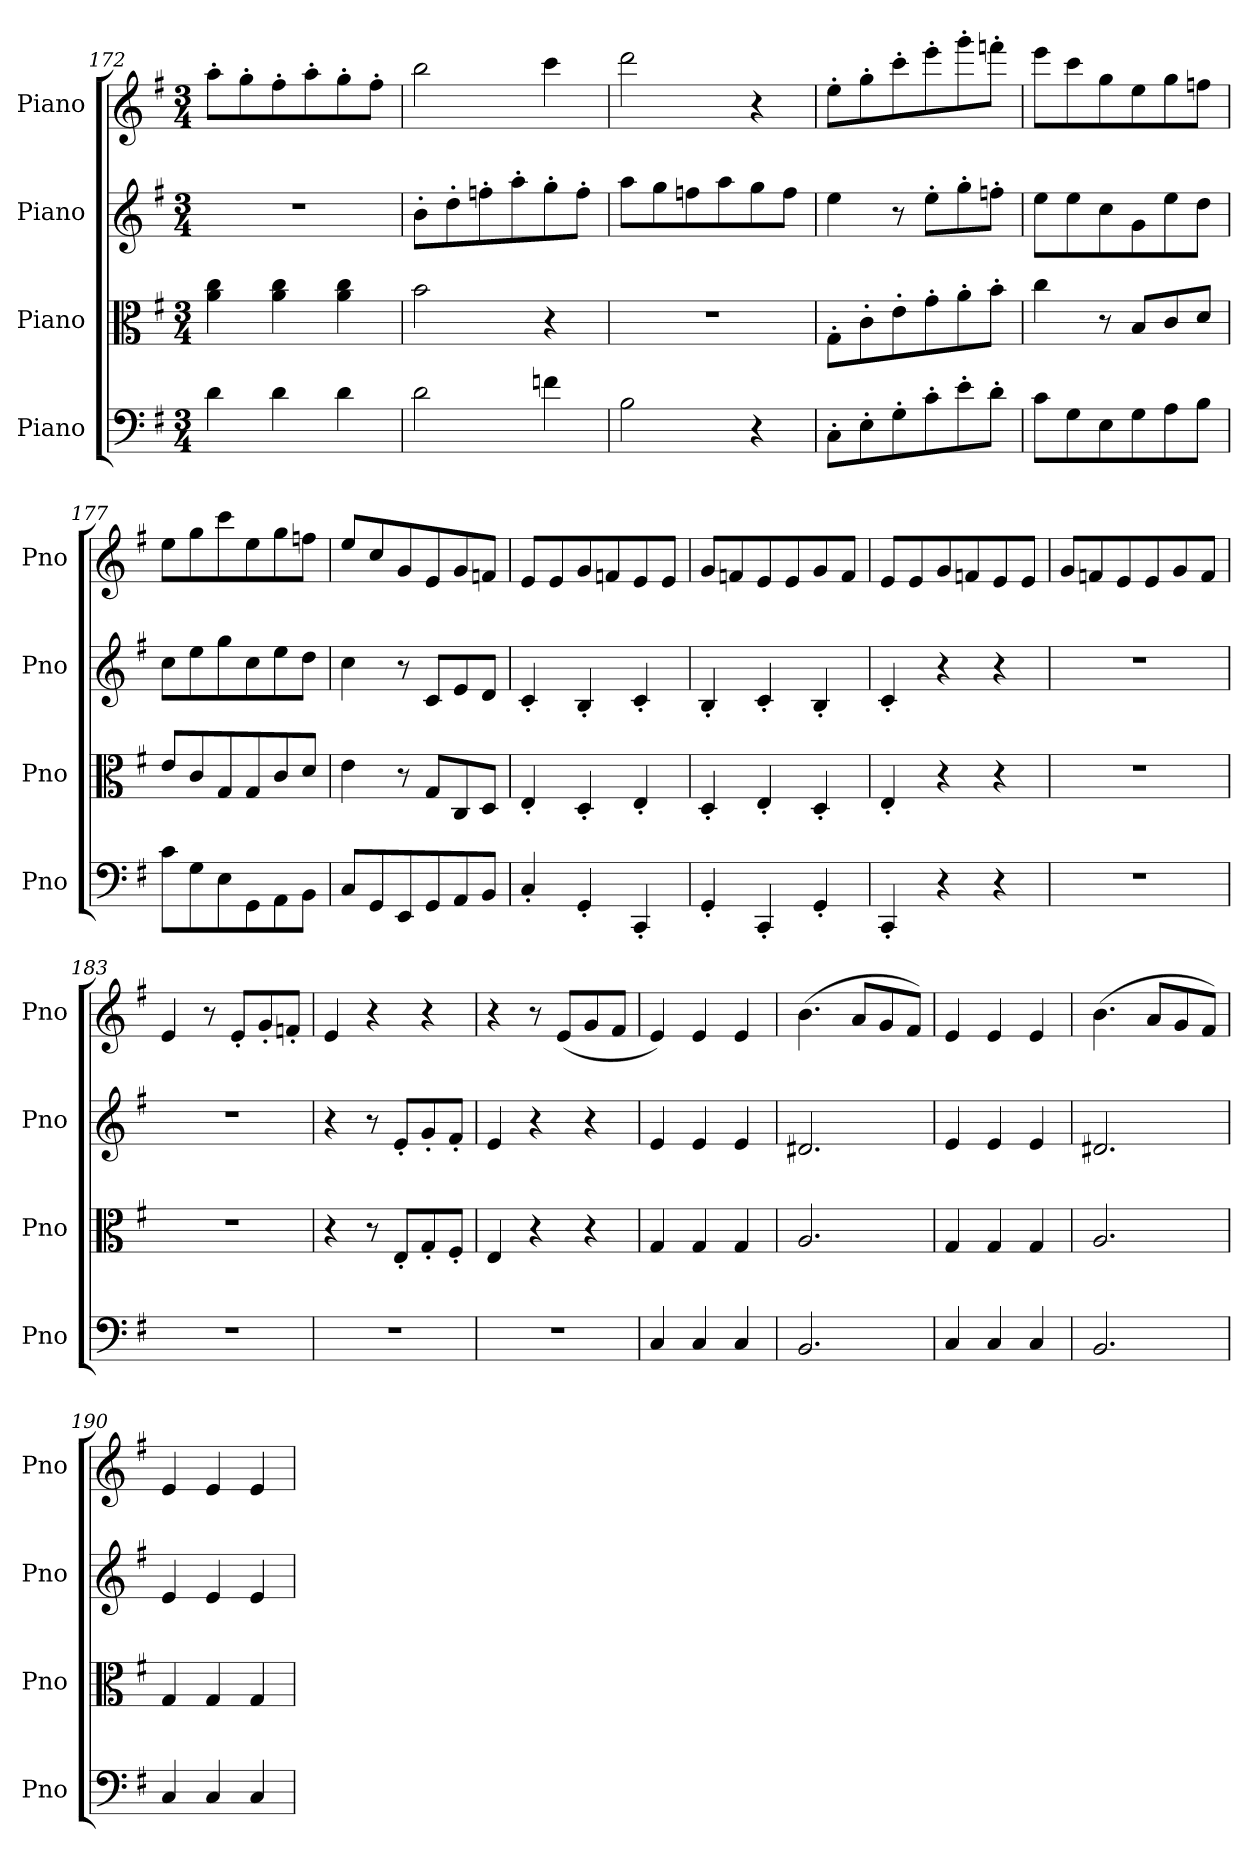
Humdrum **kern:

**kern	**kern	**kern	**kern
*part4	*part3	*part2	*part1
*staff4	*staff3	*staff2	*staff1
*I"Piano	*I"Piano	*I"Piano	*I"Piano
*I'Pno	*I'Pno	*I'Pno	*I'Pno
*clefF4	*clefC3	*clefG2	*clefG2
*k[f#]	*k[f#]	*k[f#]	*k[f#]
*M3/4	*M3/4	*M3/4	*M3/4
=172	=172	=172	=172
4d\	4a\ 4cc\	2.r	8aa'\L
.	.	.	8gg'\
4d\	4a\ 4cc\	.	8ff#'\
.	.	.	8aa'\
4d\	4a\ 4cc\	.	8gg'\
.	.	.	8ff#'\J
=173	=173	=173	=173
2d\	2b\	8b'\L	2bb\
.	.	8dd'\	.
.	.	8ffn'\	.
.	.	8aa'\	.
4fn\	4r	8gg'\	4ccc\
.	.	8ff'\J	.
=174	=174	=174	=174
2B\	2.r	8aa\L	2ddd\
.	.	8gg\	.
.	.	8ffn\	.
.	.	8aa\	.
4r	.	8gg\	4r
.	.	8ff\J	.
=175	=175	=175	=175
8C'\L	8G'\L	4ee\	8ee'\L
8E'\	8c'\	.	8gg'\
8G'\	8e'\	8r	8ccc'\
8c'\	8g'\	8ee'\L	8eee'\
8e'\	8a'\	8gg'\	8ggg'\
8d'\J	8b'\J	8ffn'\J	8fffn'\J
=176	=176	=176	=176
8c\L	4cc\	8ee\L	8eee\L
8G\	.	8ee\	8ccc\
8E\	8r	8cc\	8gg\
8G\	8B/L	8g\	8ee\
8A\	8c/	8ee\	8gg\
8B\J	8d/J	8dd\J	8ffn\J
=177	=177	=177	=177
8c\L	8e/L	8cc\L	8ee\L
8G\	8c/	8ee\	8gg\
8E\	8G/	8gg\	8ccc\
8GG\	8G/	8cc\	8ee\
8AA\	8c/	8ee\	8gg\
8BB\J	8d/J	8dd\J	8ffn\J
=178	=178	=178	=178
8C/L	4e\	4cc\	8ee/L
8GG/	.	.	8cc/
8EE/	8r	8r	8g/
8GG/	8G/L	8c/L	8e/
8AA/	8C/	8e/	8g/
8BB/J	8D/J	8d/J	8fn/J
=179	=179	=179	=179
4C'/	4E'/	4c'/	8e/L
.	.	.	8e/
4GG'/	4D'/	4B'/	8g/
.	.	.	8fn/
4CC'/	4E'/	4c'/	8e/
.	.	.	8e/J
=180	=180	=180	=180
4GG'/	4D'/	4B'/	8g/L
.	.	.	8fn/
4CC'/	4E'/	4c'/	8e/
.	.	.	8e/
4GG'/	4D'/	4B'/	8g/
.	.	.	8f/J
=181	=181	=181	=181
4CC'/	4E'/	4c'/	8e/L
.	.	.	8e/
4r	4r	4r	8g/
.	.	.	8fn/
4r	4r	4r	8e/
.	.	.	8e/J
=182	=182	=182	=182
2.r	2.r	2.r	8g/L
.	.	.	8fn/
.	.	.	8e/
.	.	.	8e/
.	.	.	8g/
.	.	.	8f/J
=183	=183	=183	=183
2.r	2.r	2.r	4e/
.	.	.	8r
.	.	.	8e'/L
.	.	.	8g'/
.	.	.	8fn'/J
=184	=184	=184	=184
2.r	4r	4r	4e/
.	8r	8r	4r
.	8E'/L	8e'/L	.
.	8G'/	8g'/	4r
.	8F#'/J	8f#'/J	.
=185	=185	=185	=185
2.r	4E/	4e/	4r
.	4r	4r	8r
.	.	.	(8e/L
.	4r	4r	8g/
.	.	.	8f#/J
=186	=186	=186	=186
4C/	4G/	4e/	4e/)
4C/	4G/	4e/	4e/
4C/	4G/	4e/	4e/
=187	=187	=187	=187
2.BB/	2.A/	2.d#X/	(4.b\
.	.	.	8a/L
.	.	.	8g/
.	.	.	8f#/J)
=188	=188	=188	=188
4C/	4G/	4e/	4e/
4C/	4G/	4e/	4e/
4C/	4G/	4e/	4e/
=189	=189	=189	=189
2.BB/	2.A/	2.d#X/	(4.b\
.	.	.	8a/L
.	.	.	8g/
.	.	.	8f#/J)
=190	=190	=190	=190
4C/	4G/	4e/	4e/
4C/	4G/	4e/	4e/
4C/	4G/	4e/	4e/
=	=	=	=
*-	*-	*-	*-
